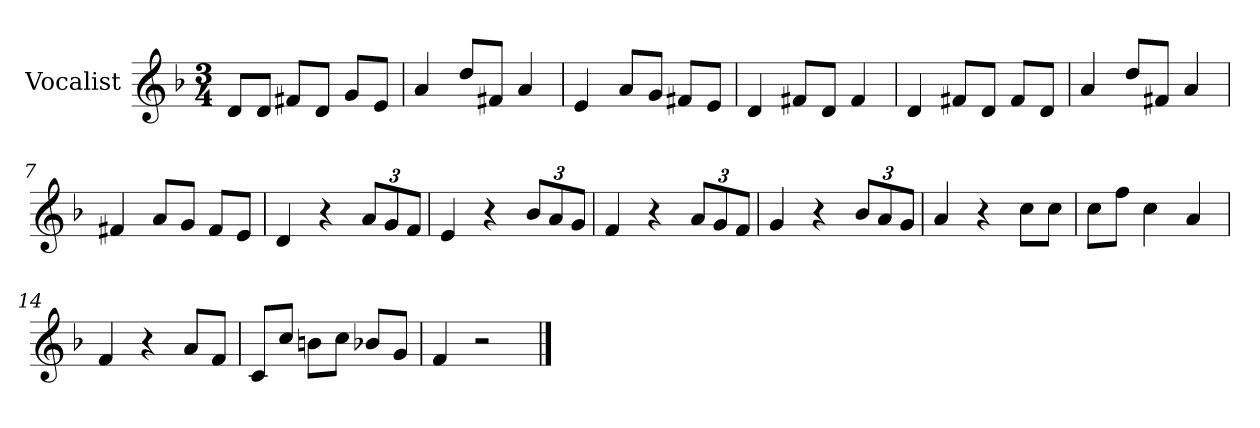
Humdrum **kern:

**kern
*part1
*staff1
*I"Vocalist
*k[b-]
*F:
*M3/4
=1
8dL
8dJ
8f#XL
8dJ
8gL
8eJ
=2
4a
8ddL
8f#XJ
4a
=3
4e
8aL
8gJ
8f#XL
8eJ
=4
4d
8f#XL
8dJ
4f#
=5
4d
8f#XL
8dJ
8f#L
8dJ
=6
4a
8ddL
8f#XJ
4a
=7
4f#X
8aL
8gJ
8f#L
8eJ
=8
4d
4r
12aL
12g
12fJ
=9
4e
4r
12b-L
12a
12gJ
=10
4f
4r
12aL
12g
12fJ
=11
4g
4r
12b-L
12a
12gJ
=12
4a
4r
8ccL
8ccJ
=13
8ccL
8ffJ
4cc
4a
=14
4f
4r
8aL
8fJ
=15
8cL
8ccJ
8bnL
8ccJ
8b-XL
8gJ
=16
4f
2r
==
*-
